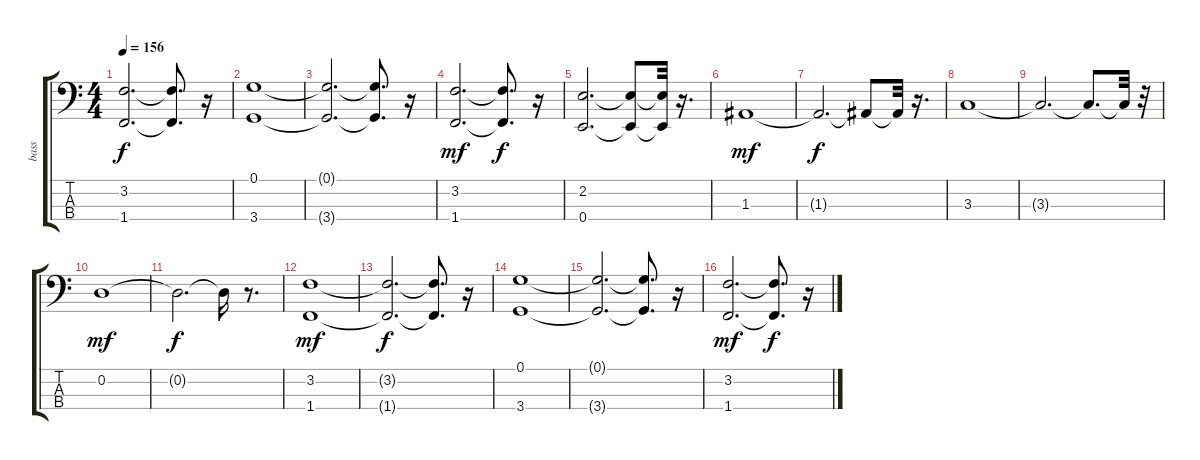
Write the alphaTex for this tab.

\track ("bass" "bass") {instrument synthbass2}
\staff {score tabs}
\tuning (G2 D2 A1 E1) {hide}
\ts (4 4)
\tempo 156
\clef f4
\ks c
(3.2{t} 1.4{t}).2{d dy f} (3.2{t} 1.4{t}).8{d} r.16 |
(0.1 3.4).1 |
(0.1{t} 3.4{t}).2{d} (0.1{t} 3.4{t}).8{d} r.16 |
(3.2 1.4).2{d dy mf} (3.2{t} 1.4{t}).8{d dy f} r.16 |
(2.2 0.4).2{d} (2.2{t} 0.4{t}).8 (2.2{t} 0.4{t}).32 r.16{d} |
1.3.1{dy mf} |
1.3{t}.2{d dy f} 1.3{t}.8 1.3{t}.32 r.16{d} |
3.3.1 |
3.3{t}.2{d} 3.3{t}.8{d} 3.3{t}.32 r.32 |
0.2.1{dy mf} |
0.2{t}.2{d dy f} 0.2{t}.16 r.8{d} |
(3.2 1.4).1{dy mf} |
(3.2{t} 1.4{t}).2{d dy f} (3.2{t} 1.4{t}).8{d} r.16 |
(0.1 3.4).1 |
(0.1{t} 3.4{t}).2{d} (0.1{t} 3.4{t}).8{d} r.16 |
(3.2 1.4).2{d dy mf} (3.2{t} 1.4{t}).8{d dy f} r.16
